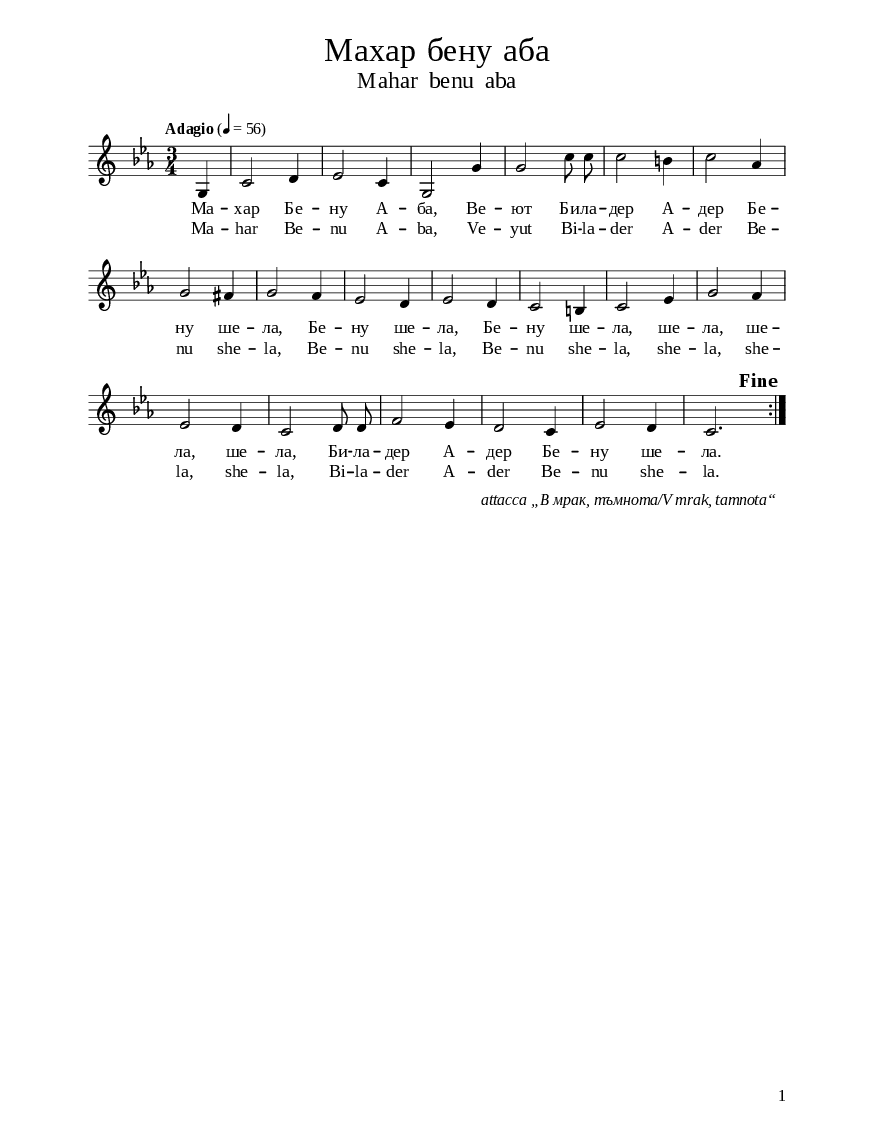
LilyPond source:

\version "2.22.0"

\paper {
  #(set-paper-size "a5")
}

\bookpart {
  \paper {
    print-all-headers = ##t
    print-page-number = ##t
    print-first-page-number = ##t

    % put page numbers on the bottom
    oddHeaderMarkup = \markup ""
    evenHeaderMarkup = \markup ""
    oddFooterMarkup = \markup
    \fill-line {
      ""
      \on-the-fly #print-page-number-check-first \fromproperty #'page:page-number-string
    }
    evenFooterMarkup = \markup
    \fill-line {
      \on-the-fly #print-page-number-check-first \fromproperty #'page:page-number-string
      ""
    }

    left-margin = 1.5\cm
    right-margin = 1.5\cm
    top-margin = 1.6\cm
    bottom-margin = 1.2\cm
    ragged-bottom = ##t % do not spread the staves to fill the whole vertical space

    % change lyrics and titles font (affects notes also)
    fonts =
    #(make-pango-font-tree
      "Times New Roman"
      "DejaVu Sans"
      "DejaVu Sans Mono"
      (/ (* staff-height pt) 3.6))

    % change distance between staves
    system-system-spacing =
    #'((basic-distance . 12)
       (minimum-distance . 6)
       (padding . 1)
       (stretchability . 12))
  }

  \header {
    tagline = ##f
  }

  \score{
    \layout {
      indent = 0.0\cm % remove first line indentation
      %ragged-last = ##t % do not spread last line to fill the whole space
      \context {
        \Score
        \omit BarNumber %remove bar numbers
      } % context

      \context {
        % change staff size
        \Staff
        fontSize = #+0 % affects notes size only
        \override StaffSymbol #'staff-space = #(magstep -3)
        \override StaffSymbol #'thickness = #0.5
        \override BarLine #'hair-thickness = #1
        %\override StaffSymbol #'ledger-line-thickness = #'(0 . 0)
      }

      \context {
        % adjust space between staff and lyrics and between the two lyric lines
        \Lyrics
        \override VerticalAxisGroup.nonstaff-relatedstaff-spacing = #'(
          (basic-distance . 4.5)
          (padding . 0.3)
        )
        \override VerticalAxisGroup.nonstaff-nonstaff-spacing = #'((minimum-distance . 2))
      }
    } % layout

    \new Voice \relative c' {
      \clef treble
      \key c \minor
      \time 3/4
      \tempo \markup {
        % make tempo note smaller
        \concat {
          "Adagio " \normal-text { "(" }
          \teeny \general-align #Y #DOWN \note {4} #0.8
          \normal-text { " = 56)" }
        }
      }

      \autoBeamOff

      \partial 4

      \repeat volta 2 {
        g4 | c2 d4 | es2 c 4 |  g2 g'4 | g2 c8 c8 | c2 b4 | c2 as4 | \break


        g2 fis4 |g2 f4 | es2 d4 |  es2 d4 | c2 b4 | c2 es4 | g2 f4 | \break

        es2 d4 | c2 d8 d | f2 es4 | d2 c4 | es2 d4 | c2. \mark\markup\bold { "Fine         " }
      } | \break

    }

    \addlyrics {
      Ма -- хар Бе -- ну А -- ба, Ве -- ют
      Би -- ла -- дер А -- дер Бе -- ну ше -- ла,
      Бе -- ну ше -- ла, Бе -- ну ше -- ла,
      ше -- ла, ше -- ла, ше -- ла,
      Би -- ла -- дер А -- дер Бе -- ну ше -- ла.}
      \addlyrics {
        Ma -- har Be -- nu A -- ba, Ve -- yut
        Bi -- la -- der A -- der Be -- nu she -- la,
        Be -- nu she -- la, Be -- nu she -- la,
        she -- la, she -- la, she -- la,
        Bi -- la -- der A -- der Be -- nu she -- la.}

        \header {
          title = \markup \column \normal-text \fontsize #2.5 {
            \center-align
            \line { Махар бену аба}
            \vspace #-0.6
            \center-align
            \line \fontsize #-3 { Mahar benu aba }
            \vspace #-0.8
            \center-align
            \line \fontsize #-3 { " " }
          }
        }

        \midi{}

      } % score


\markup \halign #-3.63 \raise #2.8 \override #'(baseline-skip . 2) { 
    \column  { 
      \line  { 
        \italic \right-align { "attacca „В мрак, тъмнота/V mrak, tamnota“" }
      }
      \line  {" "}
    }
} 




      \pageBreak


      % include foreign translation(s) of the song
      %\include "lyrics_de/lyrics_de_file_name.ly"

    } % bookpart
